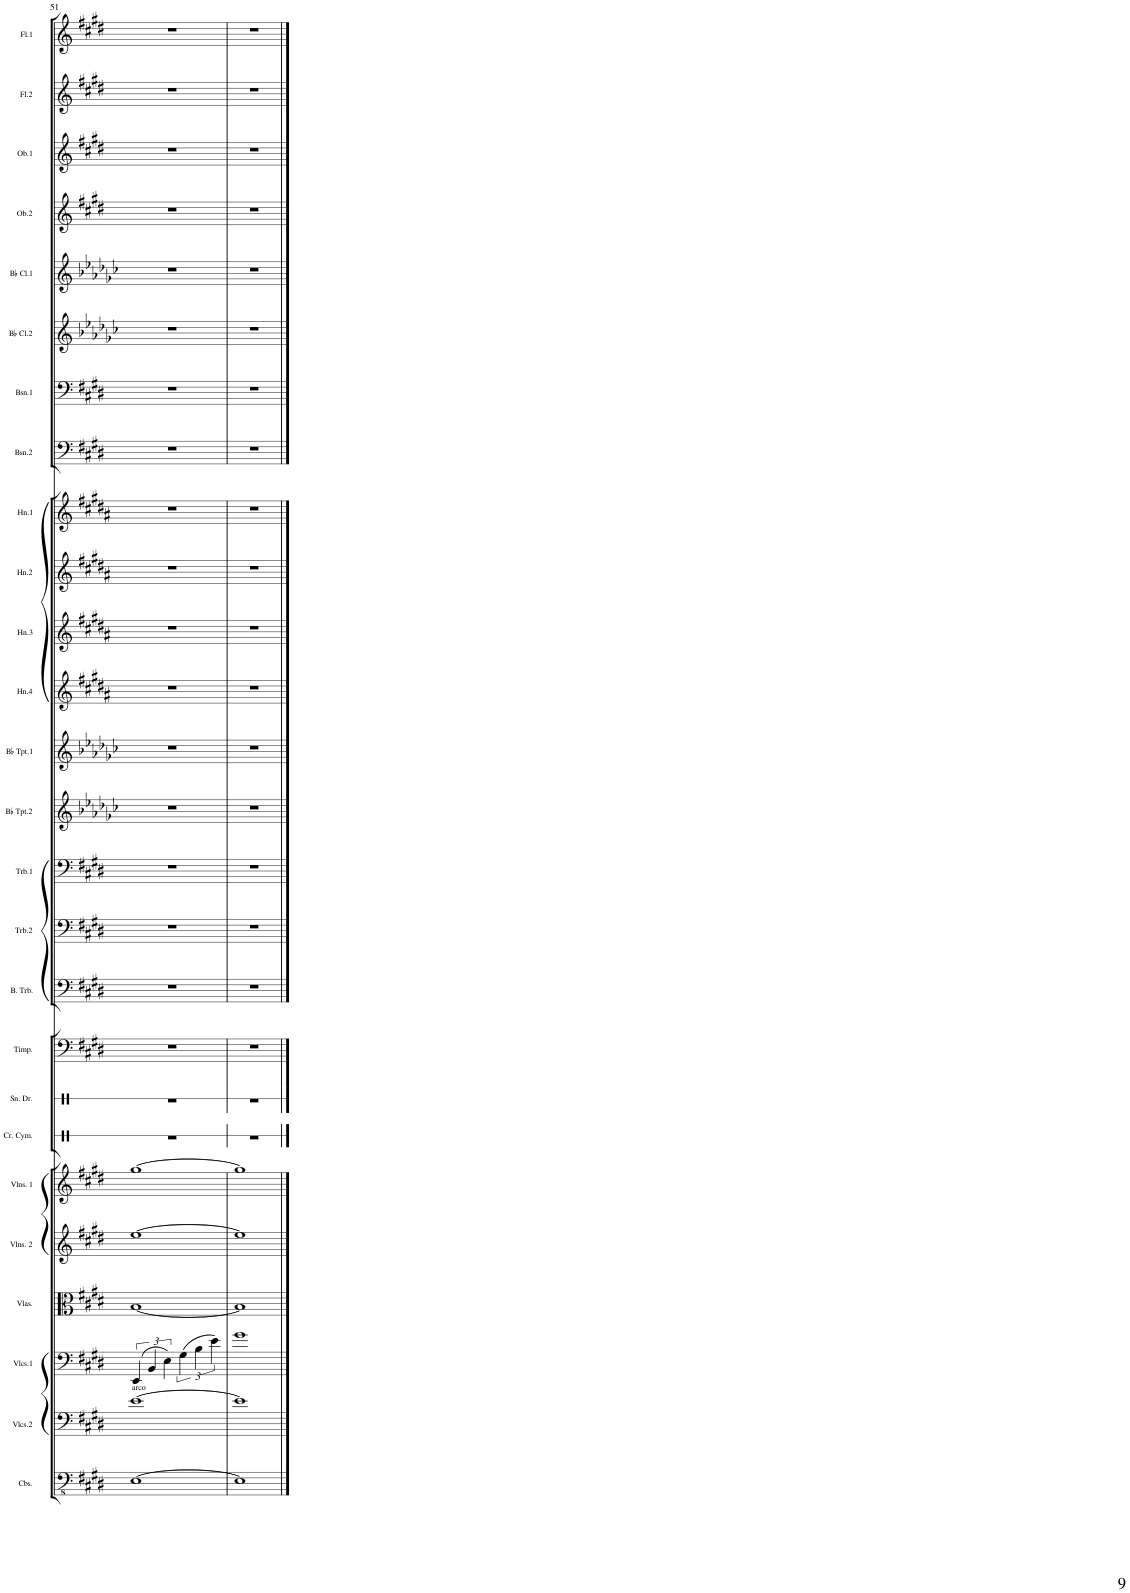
**kern	**kern	**kern	**kern	**kern	**kern	**kern	**kern	**kern	**kern	**kern	**kern	**kern	**kern	**kern	**kern	**kern	**kern	**kern	**kern	**kern	**kern	**kern	**kern	**kern	**kern
*part26	*part25	*part24	*part23	*part22	*part21	*part20	*part19	*part18	*part17	*part16	*part15	*part14	*part13	*part12	*part11	*part10	*part9	*part8	*part7	*part6	*part5	*part4	*part3	*part2	*part1
*staff26	*staff25	*staff24	*staff23	*staff22	*staff21	*staff20	*staff19	*staff18	*staff17	*staff16	*staff15	*staff14	*staff13	*staff12	*staff11	*staff10	*staff9	*staff8	*staff7	*staff6	*staff5	*staff4	*staff3	*staff2	*staff1
*I"Contrabasses	*I"Violoncellos 2	*I"Violoncellos 1	*I"Violas	*I"Violins 2	*I"Violins 1	*I"Crash Cymbal	*I"Snare Drum	*I"Timpani	*I"Bass Trombone	*I"Trombone 2	*I"Trombone 1	*I"Bb Trumpet 2	*I"Bb Trumpet 1	*I"Horn 4	*I"Horn 3	*I"Horn 2	*I"Horn 1	*I"Bassoon 2	*I"Bassoon 1	*I"Bb Clarinet 2	*I"Bb Clarinet 1	*I"Oboe 2	*I"Oboe 1	*I"Flute 2	*I"Flute 1
*I'Cbs.	*I'Vlcs.2	*I'Vlcs.1	*I'Vlas.	*I'Vlns. 2	*I'Vlns. 1	*I'Cr. Cym.	*I'Sn. Dr.	*I'Timp.	*I'B. Trb.	*I'Trb.2	*I'Trb.1	*I'Bb Tpt.2	*I'Bb Tpt.1	*I'Hn.4	*I'Hn.3	*I'Hn.2	*I'Hn.1	*I'Bsn.2	*I'Bsn.1	*I'Bb Cl.2	*I'Bb Cl.1	*I'Ob.2	*I'Ob.1	*I'Fl.2	*I'Fl.1
!!LO:PB:g=z
*clefFv4	*clefF4	*clefF4	*clefC3	*clefG2	*clefG2	*clefX	*clefX	*clefF4	*clefF4	*clefF4	*clefF4	*clefG2	*clefG2	*clefG2	*clefG2	*clefG2	*clefG2	*clefF4	*clefF4	*clefG2	*clefG2	*clefG2	*clefG2	*clefG2	*clefG2
*	*	*	*	*	*	*	*	*	*	*	*	*Trd1c2	*Trd1c2	*Trd4c7	*Trd4c7	*Trd4c7	*Trd4c7	*	*	*Trd1c2	*Trd1c2	*	*	*	*
*k[f#c#g#d#]	*k[f#c#g#d#]	*k[f#c#g#d#]	*k[f#c#g#d#]	*k[f#c#g#d#]	*k[f#c#g#d#]	*k[]	*k[]	*k[f#c#g#d#]	*k[f#c#g#d#]	*k[f#c#g#d#]	*k[f#c#g#d#]	*k[b-e-a-d-g-c-]	*k[b-e-a-d-g-c-]	*k[f#c#g#d#a#]	*k[f#c#g#d#a#]	*k[f#c#g#d#a#]	*k[f#c#g#d#a#]	*k[f#c#g#d#]	*k[f#c#g#d#]	*k[b-e-a-d-g-c-]	*k[b-e-a-d-g-c-]	*k[f#c#g#d#]	*k[f#c#g#d#]	*k[f#c#g#d#]	*k[f#c#g#d#]
*M4/4	*M4/4	*M4/4	*M4/4	*M4/4	*M4/4	*M4/4	*M4/4	*M4/4	*M4/4	*M4/4	*M4/4	*M4/4	*M4/4	*M4/4	*M4/4	*M4/4	*M4/4	*M4/4	*M4/4	*M4/4	*M4/4	*M4/4	*M4/4	*M4/4	*M4/4
=51	=51	=51	=51	=51	=51	=51	=51	=51	=51	=51	=51	=51	=51	=51	=51	=51	=51	=51	=51	=51	=51	=51	=51	=51	=51
!	!LO:TX:a:t=arco	!	!	!	!	!	!	!	!	!	!	!	!	!	!	!	!	!	!	!	!	!	!	!	!
[1EE	[1e	(6EE/	[1B	[1ee	[1gg#	1r	1r	1r	1r	1r	1r	1r	1r	1r	1r	1r	1r	1r	1r	1r	1r	1r	1r	1r	1r
.	.	6BB/	.	.	.	.	.	.	.	.	.	.	.	.	.	.	.	.	.	.	.	.	.	.	.
.	.	6E\)	.	.	.	.	.	.	.	.	.	.	.	.	.	.	.	.	.	.	.	.	.	.	.
.	.	(6G#\	.	.	.	.	.	.	.	.	.	.	.	.	.	.	.	.	.	.	.	.	.	.	.
.	.	6B\	.	.	.	.	.	.	.	.	.	.	.	.	.	.	.	.	.	.	.	.	.	.	.
.	.	6e\)	.	.	.	.	.	.	.	.	.	.	.	.	.	.	.	.	.	.	.	.	.	.	.
=52	=52	=52	=52	=52	=52	=52	=52	=52	=52	=52	=52	=52	=52	=52	=52	=52	=52	=52	=52	=52	=52	=52	=52	=52	=52
1EE]	1e]	1g#	1B]	1ee]	1gg#]	1r	1r	1r	1r	1r	1r	1r	1r	1r	1r	1r	1r	1r	1r	1r	1r	1r	1r	1r	1r
==	==	==	==	==	==	==	==	==	==	==	==	==	==	==	==	==	==	==	==	==	==	==	==	==	==
*-	*-	*-	*-	*-	*-	*-	*-	*-	*-	*-	*-	*-	*-	*-	*-	*-	*-	*-	*-	*-	*-	*-	*-	*-	*-
